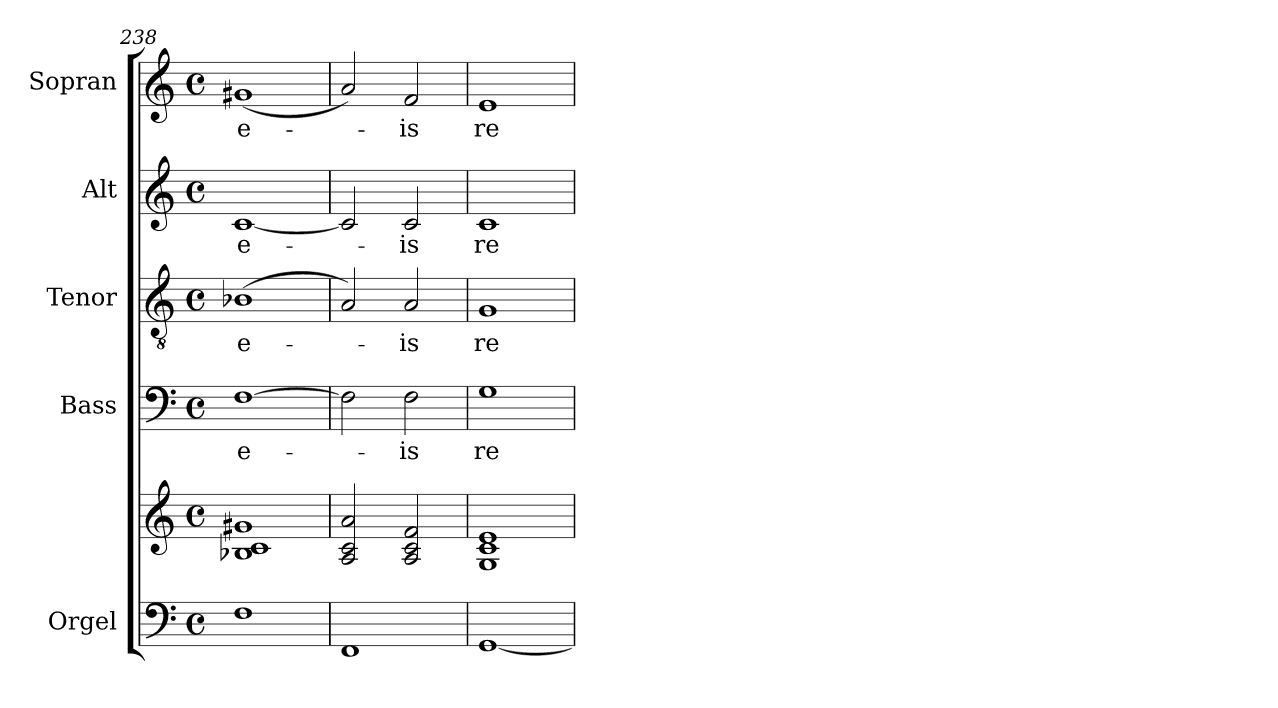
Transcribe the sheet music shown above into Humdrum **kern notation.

**kern	**kern	**kern	**text	**kern	**text	**kern	**text	**kern	**text
*part5	*part5	*part4	*part4	*part3	*part3	*part2	*part2	*part1	*part1
*staff6	*staff5	*staff4	*staff4	*staff3	*staff3	*staff2	*staff2	*staff1	*staff1
*I"Orgel	*	*I"Bass	*	*I"Tenor	*	*I"Alt	*	*I"Sopran	*
*I'Org.	*	*I'B.	*	*I'T.	*	*I'A.	*	*I'S.	*
*clefF4	*clefG2	*clefF4	*	*clefGv2	*	*clefG2	*	*clefG2	*
*k[]	*k[]	*k[]	*	*k[]	*	*k[]	*	*k[]	*
*C:	*C:	*C:	*	*C:	*	*C:	*	*C:	*
*M4/4	*M4/4	*M4/4	*	*M4/4	*	*M4/4	*	*M4/4	*
*met(c)	*met(c)	*met(c)	*	*met(c)	*	*met(c)	*	*met(c)	*
=238	=238	=238	=238	=238	=238	=238	=238	=238	=238
!	!	!	!LO:LY:b	!	!LO:LY:b	!	!LO:LY:b	!	!LO:LY:b
1F	1B-X 1c 1g#X	[1F	e-	(>1B-X	e-	[1c	e-	(<1g#X	e-
=239	=239	=239	=239	=239	=239	=239	=239	=239	=239
1FF	2A/ 2c/ 2a/	2F\]	.	2A/)	.	2c/]	.	2a/)	.
!	!	!	!LO:LY:b	!	!LO:LY:b	!	!LO:LY:b	!	!LO:LY:b
.	2A/ 2c/ 2f/	2F\	-is	2A/	-is	2c/	-is	2f/	-is
=240	=240	=240	=240	=240	=240	=240	=240	=240	=240
!	!	!	!LO:LY:b	!	!LO:LY:b	!	!LO:LY:b	!	!LO:LY:b
[1GG	1G 1c 1e	1G	re-	1G	re-	1c	re-	1e	re-
=	=	=	=	=	=	=	=	=	=
*-	*-	*-	*-	*-	*-	*-	*-	*-	*-
